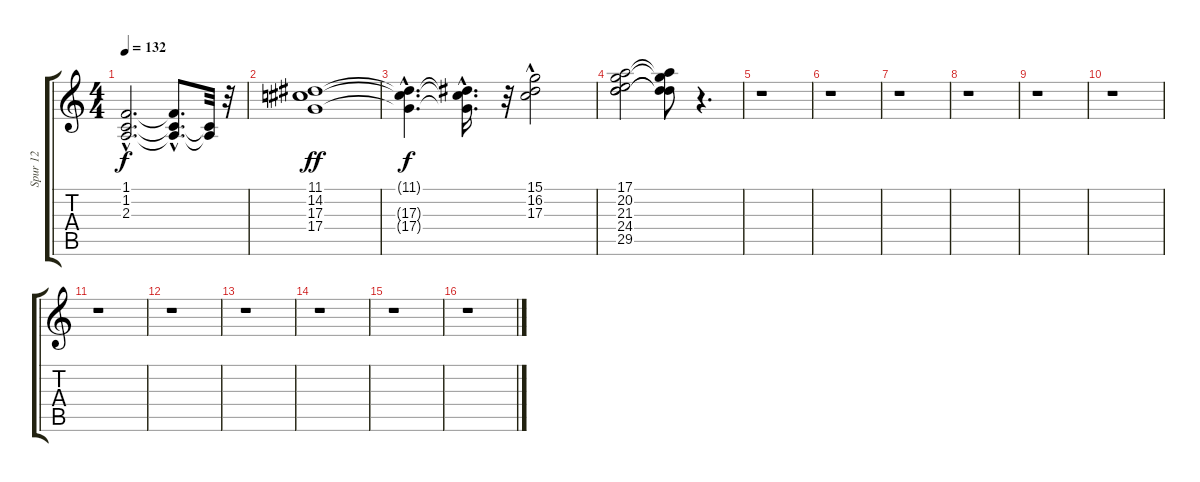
\track ("Spur 12" "Spur 12") {instrument pad4choir}
\staff {score tabs}
\tuning (E4 B3 G3 D3 A2 E2) {hide}
\ts (4 4)
\tempo 132
\clef g2
\ks c
(1.1{hac t} 1.2{hac t} 2.3{hac t}).2{d dy f} (1.1{hac t} 1.2{hac t} 2.3{hac t}).8{d} (1.2{t} 2.3{t}).32 r.32 |
(11.1 14.2 17.3 17.4).1{dy ff} |
(11.1{hac t} 17.3{hac t} 17.4{hac t}).4{d dy f} (11.1{t} 17.3{t} 17.4{hac t}).16{d} r.32 (15.1{hac} 16.2{hac} 17.3{hac}).2 |
(17.1 20.2 21.3 24.4 29.5).2 (17.1{t} 20.2{t} 24.4{t} 29.5{t}).8 r.4{d} |
r.1 |
r.1 |
r.1 |
r.1 |
r.1 |
r.1 |
r.1 |
r.1 |
r.1 |
r.1 |
r.1 |
r.1
